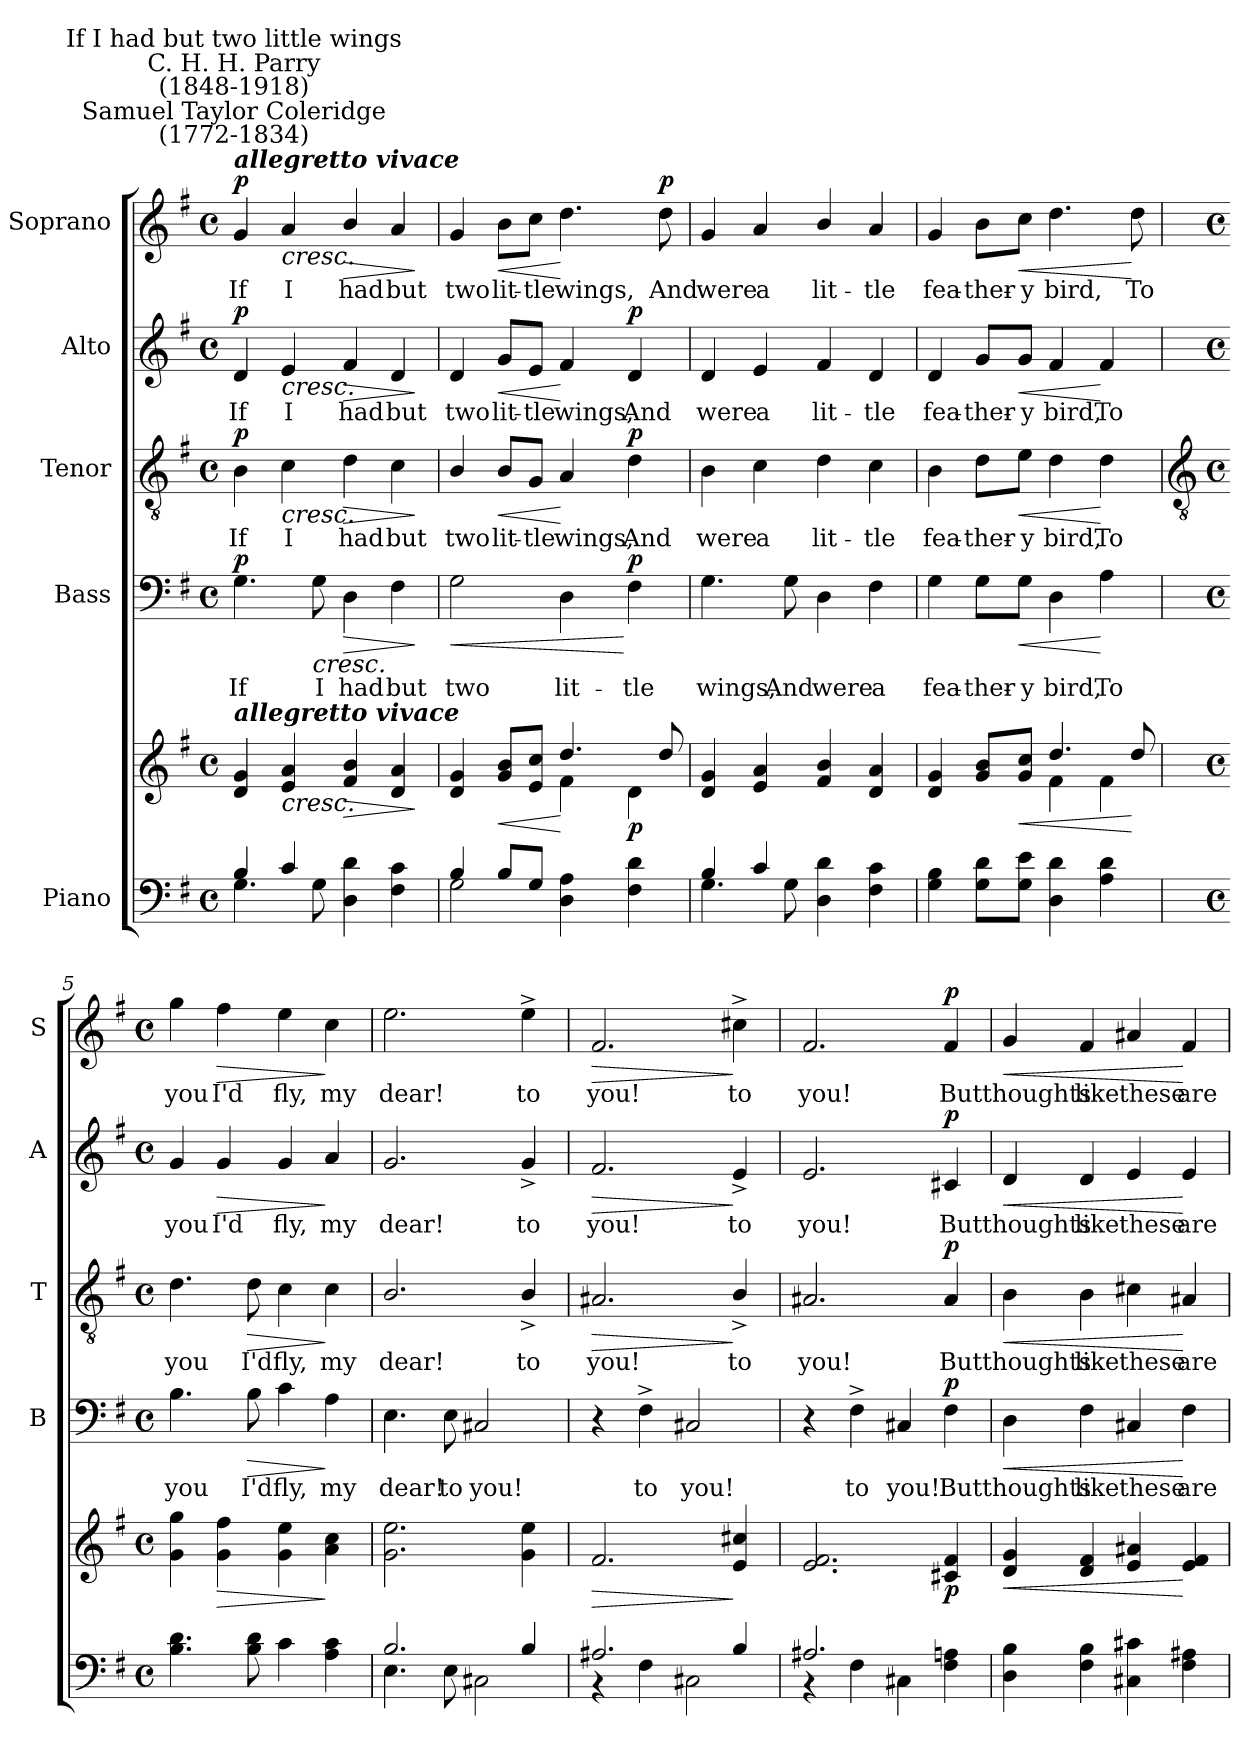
**kern	**kern	**dynam	**kern	**text	**dynam	**kern	**text	**dynam	**kern	**text	**dynam	**kern	**text	**dynam
*part5	*part5	*part5	*part4	*part4	*part4	*part3	*part3	*part3	*part2	*part2	*part2	*part1	*part1	*part1
*staff6	*staff5	*staff5/6	*staff4	*staff4	*staff4	*staff3	*staff3	*staff3	*staff2	*staff2	*staff2	*staff1	*staff1	*staff1
*I"Piano	*	*	*I"Bass	*	*	*I"Tenor	*	*	*I"Alto	*	*	*I"Soprano	*	*
*	*	*	*I'B	*	*	*I'T	*	*	*I'A	*	*	*I'S	*	*
*clefF4	*clefG2	*	*clefF4	*	*	*clefGv2	*	*	*clefG2	*	*	*clefG2	*	*
*k[f#]	*k[f#]	*	*k[f#]	*	*	*k[f#]	*	*	*k[f#]	*	*	*k[f#]	*	*
*G:	*G:	*	*G:	*	*	*G:	*	*	*G:	*	*	*G:	*	*
*M4/4	*M4/4	*	*M4/4	*	*	*M4/4	*	*	*M4/4	*	*	*M4/4	*	*
*met(c)	*met(c)	*	*met(c)	*	*	*met(c)	*	*	*met(c)	*	*	*met(c)	*	*
=1	=1	=1	=1	=1	=1	=1	=1	=1	=1	=1	=1	=1	=1	=1
*^	*^	*	*	*	*	*	*	*	*	*	*	*	*	*
!	!	!	!	!	!	!	!	!	!	!	!	!	!	!LO:TX:a:Bi:t=allegretto vivace	!	!
!	!	!	!	!	!	!	!	!	!	!	!	!	!	!LO:TX:a:cj:t=Samuel Taylor Coleridge\n(1772-1834)	!	!
!	!	!	!	!	!	!	!	!	!	!	!	!	!	!LO:TX:a:cj:t=C. H. H. Parry\n(1848-1918)	!	!
!	!	!	!	!	!	!	!	!	!	!	!	!	!	!LO:TX:a:cj:t=If I had but two little wings	!	!
!	!	!LO:TX:a:Bi:t=allegretto vivace	!	!	!	!	!	!	!	!	!	!	!	!	!	!
!	!	!	!	!LO:DY:b	!	!LO:LY:b	!LO:DY:b	!	!LO:LY:b	!LO:DY:b	!	!LO:LY:b	!LO:DY:b	!	!LO:LY:b	!LO:DY:b
4B/	4.G\	4d/ 4g/	1ryy	p	4.G	If	p	4B	If	p	4d	If	p	4g/	If	p
!	!	!	!	!LO:HP:b	!	!	!	!	!LO:LY:b	!LO:HP:b	!	!LO:LY:b	!LO:HP:b	!	!LO:LY:b	!LO:HP:b
4c/	.	4e/ 4a/	.	<	.	.	.	4c	I	<	4e	I	<	4a	I	<
!	!	!	!	!	!	!LO:LY:b	!LO:HP:b	!	!	!	!	!	!	!	!	!
.	8G\	.	.	.	8G	I	<	.	.	.	.	.	.	.	.	.
!	!	!	!	!LO:HP:b	!	!LO:LY:b	!LO:HP:b	!	!LO:LY:b	!LO:HP:b	!	!LO:LY:b	!LO:HP:b	!	!LO:LY:b	!LO:HP:b
2ryy	4D\ 4d\	4f#/ 4b/	.	>	4D	had	>	4d	had	>	4f#	had	>	4b/	had	>
!	!	!	!	!	!	!LO:LY:b	!	!	!LO:LY:b	!	!	!LO:LY:b	!	!	!LO:LY:b	!
.	4F#\ 4c\	4d/ 4a/	.	[	4F#	but	[	4c	but	[	4d	but	[	4a	but	[
*v	*v	*	*	*	*	*	*	*	*	*	*	*	*	*	*	*
*	*v	*v	*	*	*	*	*	*	*	*	*	*	*	*	*
.	.	]	.	.	]	.	.	]	.	.	]	.	.	]
=2	=2	=2	=2	=2	=2	=2	=2	=2	=2	=2	=2	=2	=2	=2
*^	*^	*	*	*	*	*	*	*	*	*	*	*	*	*
!	!	!	!	!	!	!LO:LY:b	!LO:HP:b	!	!LO:LY:b	!	!	!LO:LY:b	!	!	!LO:LY:b	!
4B/	2G\	4d/ 4g/	2ryy	.	2G	two	<	4B/	two	.	4d	two	.	4g	two	.
!	!	!	!	!LO:HP:b	!	!	!	!	!LO:LY:b	!LO:HP:b	!	!LO:LY:b	!LO:HP:b	!	!LO:LY:b	!LO:HP:b
8B/L	.	8g/ 8b/L	.	<	.	.	.	8B/L	lit-	<	8g/L	lit-	<	8b\L	lit-	<
!	!	!	!	!	!	!	!	!	!LO:LY:b	!	!	!LO:LY:b	!	!	!LO:LY:b	!
8G/J	.	8e/ 8cc/J	.	.	.	.	.	8G/J	-tle	.	8e/J	-tle	.	8cc\J	-tle	.
!	!	!	!	!	!	!LO:LY:b	!	!	!LO:LY:b	!	!	!LO:LY:b	!	!	!LO:LY:b	!
2ryy	4D\ 4A\	4.dd/	4f#\	[	4D	lit-	.	4A	wings,	[	4f#	wings,	[	4.dd	wings,	[
!	!	!	!	!LO:DY:b	!	!LO:LY:b	!LO:DY:n=1:b	!	!LO:LY:b	!LO:DY:b	!	!LO:LY:b	!LO:DY:b	!	!	!
.	4F#\ 4d\	.	4d\	p	4F#	-tle	[ p	4d	And	p	4d	And	p	.	.	.
!	!	!	!	!	!	!	!	!	!	!	!	!	!	!	!LO:LY:b	!LO:DY:b
.	.	8dd/	.	.	.	.	.	.	.	.	.	.	.	8dd	And	p
=3	=3	=3	=3	=3	=3	=3	=3	=3	=3	=3	=3	=3	=3	=3	=3	=3
!	!	!	!	!	!	!LO:LY:b	!	!	!LO:LY:b	!	!	!LO:LY:b	!	!	!LO:LY:b	!
4B/	4.G\	4d/ 4g/	1ryy	.	4.G	wings,	.	4B	were	.	4d	were	.	4g	were	.
!	!	!	!	!	!	!	!	!	!LO:LY:b	!	!	!LO:LY:b	!	!	!LO:LY:b	!
4c/	.	4e/ 4a/	.	.	.	.	.	4c	a	.	4e	a	.	4a	a	.
!	!	!	!	!	!	!LO:LY:b	!	!	!	!	!	!	!	!	!	!
.	8G\	.	.	.	8G	And	.	.	.	.	.	.	.	.	.	.
!	!	!	!	!	!	!LO:LY:b	!	!	!LO:LY:b	!	!	!LO:LY:b	!	!	!LO:LY:b	!
2ryy	4D\ 4d\	4f#/ 4b/	.	.	4D	were	.	4d	lit-	.	4f#	lit-	.	4b/	lit-	.
!	!	!	!	!	!	!LO:LY:b	!	!	!LO:LY:b	!	!	!LO:LY:b	!	!	!LO:LY:b	!
.	4F#\ 4c\	4d/ 4a/	.	.	4F#	a	.	4c	-tle	.	4d	-tle	.	4a	-tle	.
=4	=4	=4	=4	=4	=4	=4	=4	=4	=4	=4	=4	=4	=4	=4	=4	=4
!	!	!	!	!	!	!LO:LY:b	!	!	!LO:LY:b	!	!	!LO:LY:b	!	!	!LO:LY:b	!
1ryy	4G\ 4B\	4d/ 4g/	2ryy	.	4G	fea-	.	4B	fea-	.	4d	fea-	.	4g	fea-	.
!	!	!	!	!	!	!LO:LY:b	!	!	!LO:LY:b	!	!	!LO:LY:b	!	!	!LO:LY:b	!
.	8G\ 8d\L	8g/ 8b/L	.	.	8G\L	-ther-	.	8d\L	-ther-	.	8g/L	-ther-	.	8b\L	-ther-	.
!	!	!	!	!LO:HP:b	!	!LO:LY:b	!LO:HP:b	!	!LO:LY:b	!LO:HP:b	!	!LO:LY:b	!LO:HP:b	!	!LO:LY:b	!LO:HP:b
.	8G\ 8e\J	8g/ 8cc/J	.	<	8G\J	-y	<	8e\J	-y	<	8g/J	-y	<	8cc\J	-y	<
!	!	!	!	!	!	!LO:LY:b	!	!	!LO:LY:b	!	!	!LO:LY:b	!	!	!LO:LY:b	!
.	4D\ 4d\	4.dd/	4f#\	.	4D	bird,	.	4d	bird,	.	4f#	bird,	.	4.dd	bird,	.
!	!	!	!	!	!	!LO:LY:b	!	!	!LO:LY:b	!	!	!LO:LY:b	!	!	!	!
.	4A\ 4d\	.	4f#\	.	4A	To	[	4d	To	[	4f#	To	[	.	.	.
!	!	!	!	!	!	!	!	!	!	!	!	!	!	!	!LO:LY:b	!
.	.	8dd/	.	[	.	.	.	.	.	.	.	.	.	8dd	To	[
*	*	*v	*v	*	*	*	*	*	*	*	*	*	*	*	*	*
!!LO:LB:g=z
=5	=5	=5	=5	=5	=5	=5	=5	=5	=5	=5	=5	=5	=5	=5	=5
*	*	*	*	*	*	*	*clefGv2	*	*	*	*	*	*	*	*
*M4/4	*	*M4/4	*	*M4/4	*	*	*M4/4	*	*	*M4/4	*	*	*M4/4	*	*
*met(c)	*	*met(c)	*	*met(c)	*	*	*met(c)	*	*	*met(c)	*	*	*met(c)	*	*
!	!	!	!	!	!LO:LY:b	!	!	!LO:LY:b	!	!	!LO:LY:b	!	!	!LO:LY:b	!
1ryy	4.B\ 4.d\	4g 4gg	.	4.B	you	.	4.d	you	.	4g	you	.	4gg	you	.
!	!	!	!LO:HP:b	!	!	!	!	!	!	!	!LO:LY:b	!LO:HP:b	!	!LO:LY:b	!LO:HP:b
.	.	4g 4ff#	>	.	.	.	.	.	.	4g	I'd	>	4ff#	I'd	>
!	!	!	!	!	!LO:LY:b	!LO:HP:b	!	!LO:LY:b	!LO:HP:b	!	!	!	!	!	!
.	8B\ 8d\	.	.	8B	I'd	>	8d	I'd	>	.	.	.	.	.	.
!	!	!	!	!	!LO:LY:b	!	!	!LO:LY:b	!	!	!LO:LY:b	!	!	!LO:LY:b	!
.	4c\	4g 4ee	.	4c	fly,	.	4c	fly,	.	4g	fly,	.	4ee	fly,	.
!	!	!	!	!	!LO:LY:b	!	!	!LO:LY:b	!	!	!LO:LY:b	!	!	!LO:LY:b	!
.	4A\ 4c\	4a 4cc	]	4A	my	]	4c	my	]	4a	my	]	4cc	my	]
=6	=6	=6	=6	=6	=6	=6	=6	=6	=6	=6	=6	=6	=6	=6	=6
!	!	!	!	!	!LO:LY:b	!	!	!LO:LY:b	!	!	!LO:LY:b	!	!	!LO:LY:b	!
2.B/	4.E\	2.g 2.ee	.	4.E	dear!	.	2.B/	dear!	.	2.g	dear!	.	2.ee	dear!	.
!	!	!	!	!	!LO:LY:b	!	!	!	!	!	!	!	!	!	!
.	8E\	.	.	8E	to	.	.	.	.	.	.	.	.	.	.
!	!	!	!	!	!LO:LY:b	!	!	!	!	!	!	!	!	!	!
.	2C#X\	.	.	2C#X	you!	.	.	.	.	.	.	.	.	.	.
!	!	!	!	!	!	!	!	!LO:LY:b	!	!	!LO:LY:b	!	!	!LO:LY:b	!
4B/	.	4g 4ee	.	.	.	.	4B^/	to	.	4g^	to	.	4ee^	to	.
=7	=7	=7	=7	=7	=7	=7	=7	=7	=7	=7	=7	=7	=7	=7	=7
!	!	!	!LO:HP:b	!	!	!	!	!LO:LY:b	!LO:HP:b	!	!LO:LY:b	!LO:HP:b	!	!LO:LY:b	!LO:HP:b
2.A#X/	4r	2.f#	>	4r	.	.	2.A#X	you!	>	2.f#	you!	>	2.f#	you!	>
!	!	!	!	!	!LO:LY:b	!	!	!	!	!	!	!	!	!	!
.	4F#\	.	.	4F#^	to	.	.	.	.	.	.	.	.	.	.
!	!	!	!	!	!LO:LY:b	!	!	!	!	!	!	!	!	!	!
.	2C#X\	.	.	2C#X	you!	.	.	.	.	.	.	.	.	.	.
!	!	!	!	!	!	!	!	!LO:LY:b	!	!	!LO:LY:b	!	!	!LO:LY:b	!
4B/	.	4e 4cc#X	]	.	.	.	4B^/	to	]	4e^	to	]	4cc#X^	to	]
=8	=8	=8	=8	=8	=8	=8	=8	=8	=8	=8	=8	=8	=8	=8	=8
!	!	!	!	!	!	!	!	!LO:LY:b	!	!	!LO:LY:b	!	!	!LO:LY:b	!
2.A#X/	4r	2.e 2.f#	.	4r	.	.	2.A#X	you!	.	2.e	you!	.	2.f#	you!	.
!	!	!	!	!	!LO:LY:b	!	!	!	!	!	!	!	!	!	!
.	4F#\	.	.	4F#^	to	.	.	.	.	.	.	.	.	.	.
!	!	!	!	!	!LO:LY:b	!	!	!	!	!	!	!	!	!	!
.	4C#X\	.	.	4C#X	you!	.	.	.	.	.	.	.	.	.	.
!	!	!	!LO:DY:b	!	!LO:LY:b	!LO:DY:b	!	!LO:LY:b	!LO:DY:b	!	!LO:LY:b	!LO:DY:b	!	!LO:LY:b	!LO:DY:b
4ryy	4F#\ 4A\	4c#X 4f#	p	4F#	But	p	4A#	But	p	4c#X	But	p	4f#	But	p
=9	=9	=9	=9	=9	=9	=9	=9	=9	=9	=9	=9	=9	=9	=9	=9
!	!	!	!LO:HP:b	!	!LO:LY:b	!LO:HP:b	!	!LO:LY:b	!LO:HP:b	!	!LO:LY:b	!LO:HP:b	!	!LO:LY:b	!LO:HP:b
1ryy	4D\ 4B\	4d 4g	<	4D	thoughts	<	4B	thoughts	<	4d	thoughts	<	4g	thoughts	<
!	!	!	!	!	!LO:LY:b	!	!	!LO:LY:b	!	!	!LO:LY:b	!	!	!LO:LY:b	!
.	4F#\ 4B\	4d 4f#	.	4F#	like	.	4B	like	.	4d	like	.	4f#	like	.
!	!	!	!	!	!LO:LY:b	!	!	!LO:LY:b	!	!	!LO:LY:b	!	!	!LO:LY:b	!
.	4C#X\ 4c#X\	4e 4a#X	.	4C#X	these	.	4c#X	these	.	4e	these	.	4a#X	these	.
!	!	!	!	!	!LO:LY:b	!	!	!LO:LY:b	!	!	!LO:LY:b	!	!	!LO:LY:b	!
.	4F#\ 4A#X\	4e 4f#	[	4F#	are	[	4A#X	are	[	4e	are	[	4f#	are	[
*v	*v	*	*	*	*	*	*	*	*	*	*	*	*	*	*
=	=	=	=	=	=	=	=	=	=	=	=	=	=	=
*-	*-	*-	*-	*-	*-	*-	*-	*-	*-	*-	*-	*-	*-	*-
